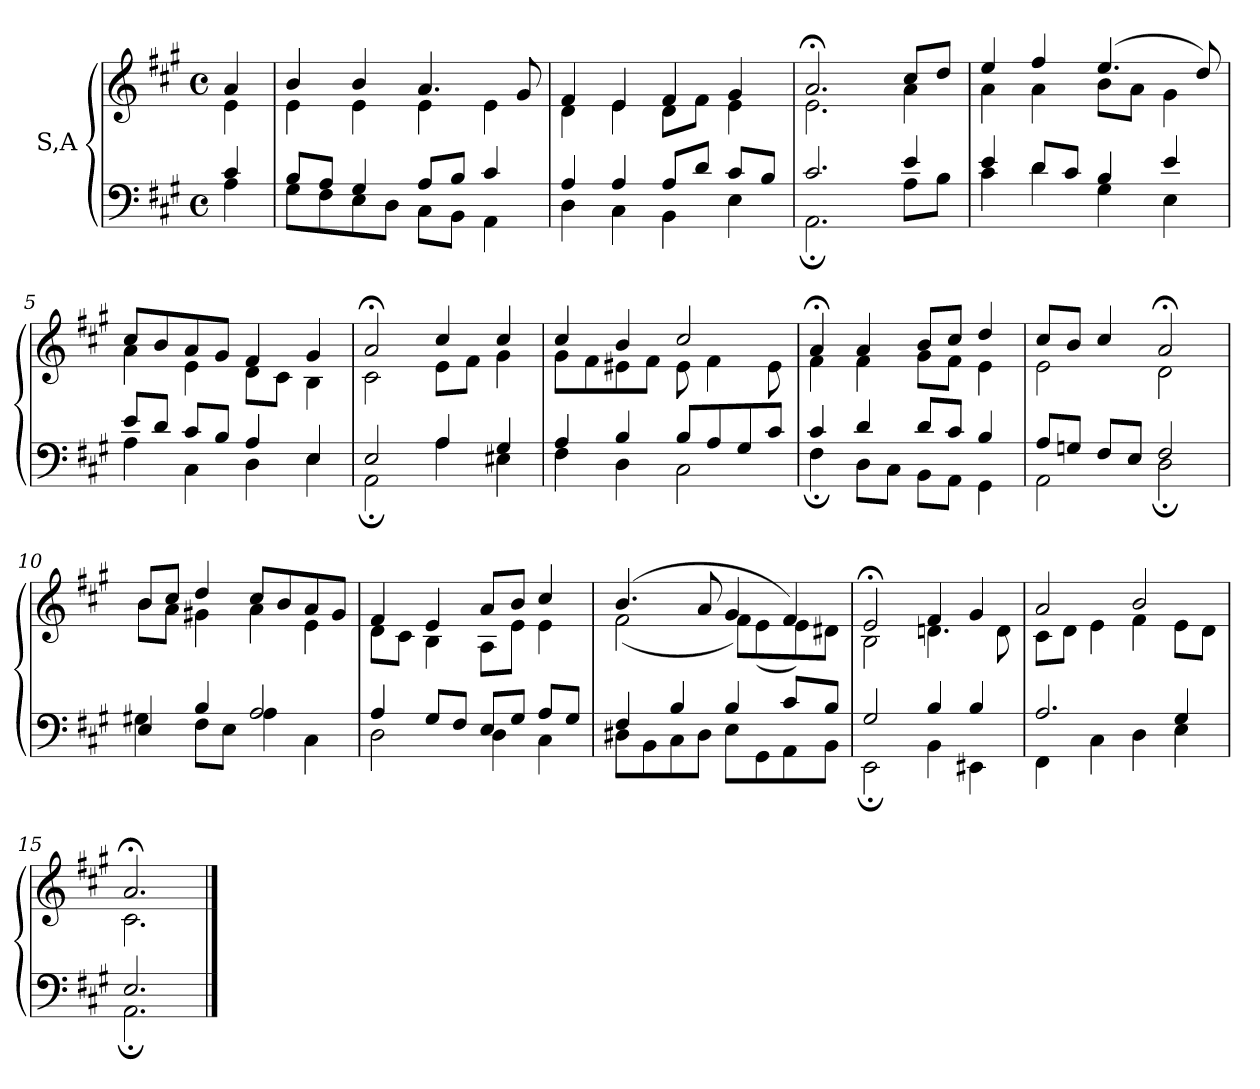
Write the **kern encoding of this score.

**kern	**kern
*part1	*part1
*staff2	*staff1
*I"S,A	*
!!LO:PB:g=z
*clefF4	*clefG2
*k[f#c#g#]	*k[f#c#g#]
*M4/4	*M4/4
*met(c)	*met(c)
=	=
*^	*^
4c#	4A	4a	4e
=1	=1	=1	=1
8BL	8G#L	4b	4e
8AJ	8F#	.	.
4G#	8E	4b	4e
.	8DJ	.	.
8AL	8C#L	4.a	4e
8BJ	8BBJ	.	.
4c#	4AA	.	4e
.	.	8g#	.
=2	=2	=2	=2
4A	4D	4f#	4d
4A	4C#	4e	4e
8AL	4BB	4f#	8dL
8dJ	.	.	8f#J
8c#L	4E	4g#	4e
8BJ	.	.	.
=3	=3	=3	=3
2.c#	2.AA;	2.a;<	2.e
4e	8AL	8cc#L	4a
.	8BJ	8ddJ	.
=4	=4	=4	=4
4e	4c#	4ee	4a
8dL	4d	4ff#	4a
8c#J	.	.	.
4B	4G#	(>4.ee	8bL
.	.	.	8aJ
4e	4E	.	4g#
.	.	8dd)	.
=5	=5	=5	=5
8eL	4A	8cc#L	4a
8dJ	.	8b	.
8c#L	4C#	8a	4e
8BJ	.	8g#J	.
4A	4D	4f#	8dL
.	.	.	8c#J
4E	4E	4g#	4B
!!LO:LB:g=z	!!
=6	=6	=6	=6
2E	2AA;	2a;<	2c#
4A	4A	4cc#	8eL
.	.	.	8f#J
4G#	4E#X	4cc#	4g#
=7	=7	=7	=7
4A	4F#	4cc#	8g#L
.	.	.	8f#
4B	4D	4b	8e#X
.	.	.	8f#J
8BL	2C#	2cc#	8e#
8A	.	.	4f#
8G#	.	.	.
8c#J	.	.	8e#
=8	=8	=8	=8
4c#	4F#;	4a;<	4f#
4d	8DL	4a	4f#
.	8C#J	.	.
8dL	8BBL	8bL	8g#L
8c#J	8AAJ	8cc#J	8f#J
4B	4GG#	4dd	4e
=9	=9	=9	=9
8AL	2AA	8cc#L	2e
8GnJ	.	8bJ	.
8F#L	.	4cc#	.
8EJ	.	.	.
2F#	2D;	2a;<	2d
=10	=10	=10	=10
4E	4G#X	8bL	8bL
.	.	8cc#J	8aJ
4B	8F#L	4dd	4g#X
.	8EJ	.	.
2A	4A	8cc#L	4a
.	.	8b	.
.	4C#	8a	4e
.	.	8g#J	.
!!LO:LB:g=z	!!
=11	=11	=11	=11
4A	2D	4f#	8dL
.	.	.	8c#J
8G#L	.	4e	4B
8F#J	.	.	.
8EL	4D	8aL	8AL
8G#J	.	8bJ	8eJ
8AL	4C#	4cc#	4e
8G#J	.	.	.
=12	=12	=12	=12
4F#	8D#XL	(>4.b	(<2f#
.	8BB	.	.
4B	8C#	.	.
.	8D#J	8a	.
4B	8EL	4g#	8f#L)
.	8GG#	.	(<8e
8c#L	8AA	4f#)	8e)
8BJ	8BBJ	.	8d#XJ
=13	=13	=13	=13
2G#	2EE;	2e;<	2B
4B	4BB	4f#	4.dn
4B	4EE#X	4g#	.
.	.	.	8d
=14	=14	=14	=14
2.A	4FF#	2a	8c#L
.	.	.	8dJ
.	4C#	.	4e
.	4D	2b	4f#
4G#	4E	.	8eL
.	.	.	8dJ
=15	=15	=15	=15
2.E	2.AA;	2.a;<	2.c#
*v	*v	*	*
*	*v	*v
==	==
*-	*-
